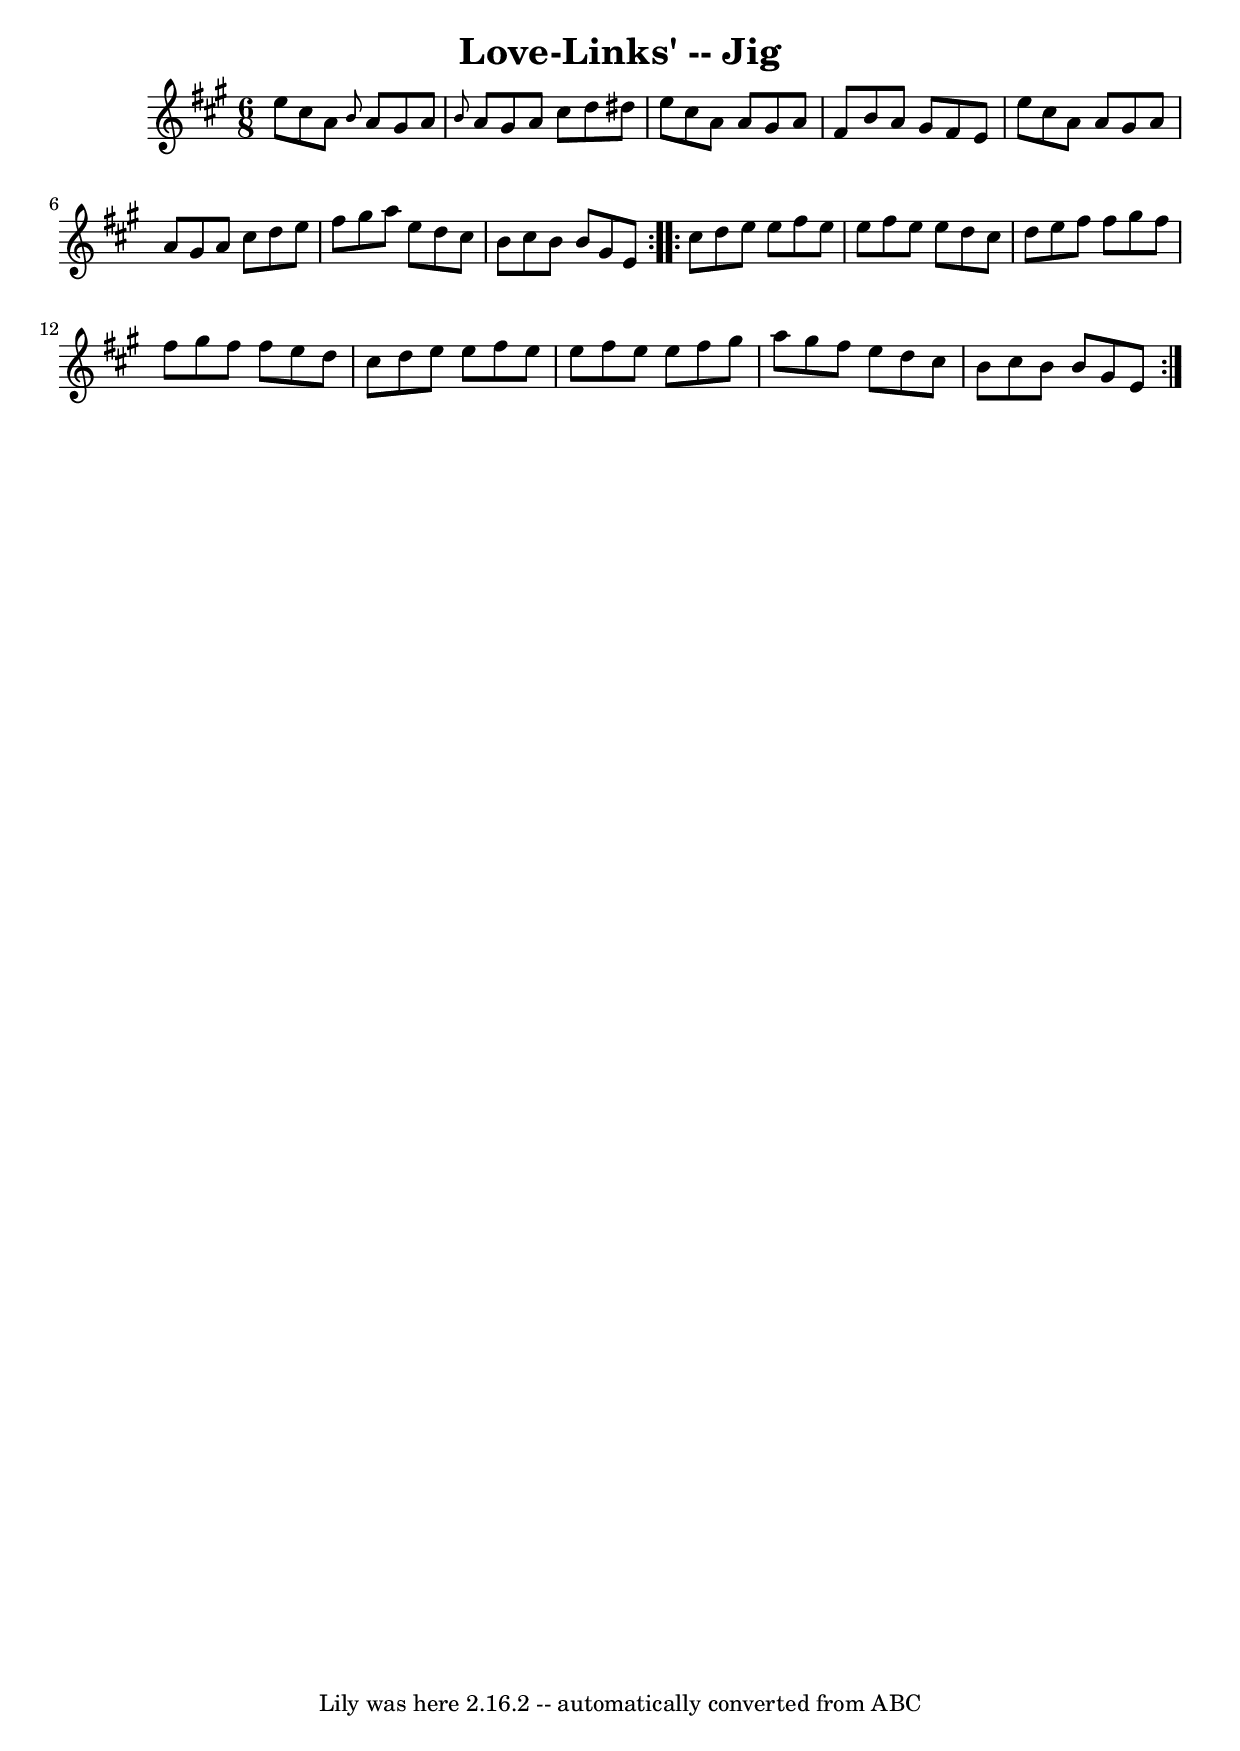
\version "2.7.40"
\include "Mammoth.ily"
\header {
	%% book = "Ryan's Mammoth Collection"
	crossRefNumber = "1"
	footnotes = ""
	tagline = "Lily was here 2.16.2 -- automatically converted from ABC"
	title = "Love-Links' -- Jig"
}
voicedefault =  {


\repeat volta 2 {
\time 6/8 \key a \major e''8 cis''8 a'8  \grace { b'8  } a'8    
gis'8 a'8  |
 \grace { b'8  } a'8 gis'8 a'8 cis''8    
d''8 dis''8  |
 e''8 cis''8 a'8 a'8 gis'8 a'8  
|
 fis'8 b'8 a'8 gis'8 fis'8 e'8  |
 e''8    
cis''8 a'8 a'8 gis'8 a'8  |
 a'8 gis'8 a'8 cis''8  
 d''8 e''8  |
 fis''8 gis''8 a''8 e''8 d''8 cis''8  
|
 b'8 cis''8 b'8 b'8 gis'8 e'8  } \repeat volta 2 {     
cis''8 d''8 e''8 e''8 fis''8 e''8  |
 e''8 fis''8    
e''8 e''8 d''8 cis''8  |
 d''8 e''8 fis''8 fis''8    
gis''8 fis''8  |
 fis''8 gis''8 fis''8 fis''8 e''8    
d''8  |
 cis''8 d''8 e''8 e''8 fis''8 e''8  |
   
e''8 fis''8 e''8 e''8 fis''8 gis''8  |
 a''8 gis''8   
 fis''8 e''8 d''8 cis''8  |
 b'8 cis''8 b'8 b'8    
gis'8 e'8  }   
}

\score{
    <<

	\context Staff="default"
	{
	    \voicedefault 
	}

    >>
	\layout {
	}
	\midi {}
}
